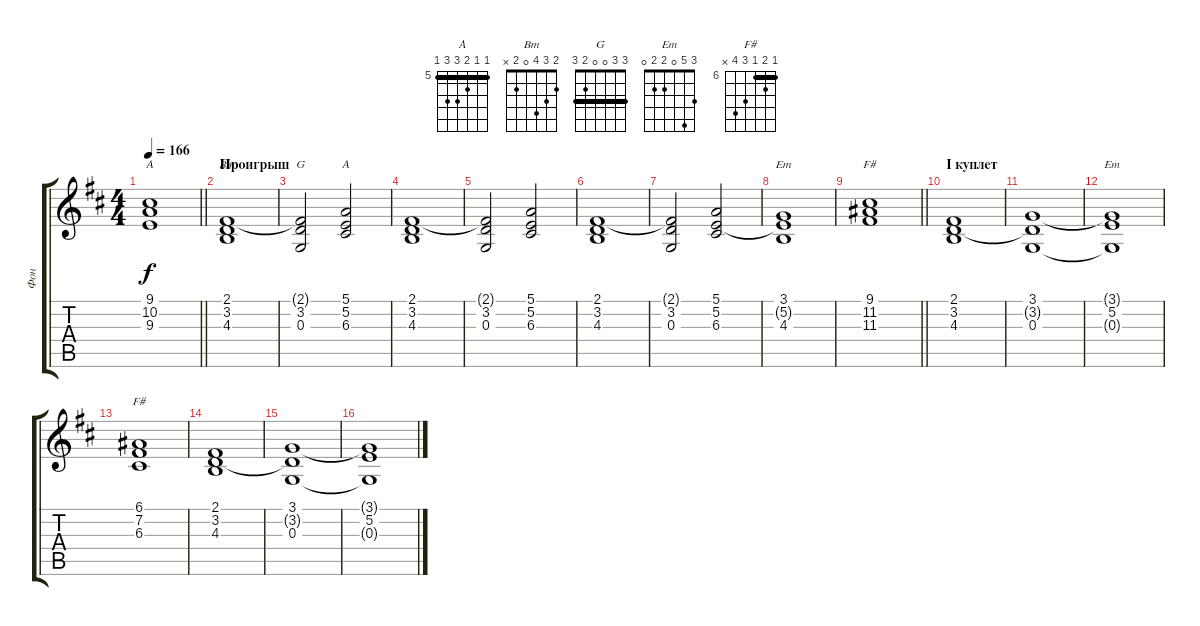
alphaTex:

\track ("Фон" "Фон") {instrument pad2warm}
\staff {score tabs}
\tuning (E4 B3 G3 D3 A2 E2) {hide}
\chord ("A" 9 10 9 7 0 x) {firstfret 7 barre 9}
\chord ("Bm" 2 3 4 0 2 x)
\chord ("G" 3 3 0 0 2 3) {barre 3}
\chord ("A" 5 5 6 7 7 5) {firstfret 5 barre 5}
\chord ("Em" 3 5 4 2 2 0) {barre 2}
\chord ("F#" 9 11 11 11 9 x) {firstfret 9 barre 9}
\chord ("Em" 3 5 0 2 2 0)
\chord ("F#" 6 7 6 8 9 x) {firstfret 6 barre 6}
\ts (4 4)
\tempo 166
\clef g2
\barLineRight lightlight
\ks bminor
(9.1 10.2 9.3).1{ch "A" dy f} |
\section ("" "Проигрыш")
(2.1 3.2 4.3).1{ch "Bm"} |
(2.1{t} 3.2 0.3).2{ch "G"} (5.1 5.2 6.3).2{ch "A"} |
(2.1 3.2 4.3).1 |
(2.1{t} 3.2 0.3).2 (5.1 5.2 6.3).2 |
(2.1 3.2 4.3).1 |
(2.1{t} 3.2 0.3).2 (5.1 5.2 6.3).2 |
(3.1 5.2{t} 4.3).1{ch "Em"} |
\barLineRight lightlight
(9.1 11.2 11.3).1{ch "F#"} |
\section ("" "I куплет")
(2.1 3.2 4.3).1 |
(3.1 3.2{t} 0.3).1 |
(3.1{t} 5.2 0.3{t}).1{ch "Em"} |
(6.1 7.2 6.3).1{ch "F#"} |
(2.1 3.2 4.3).1 |
(3.1 3.2{t} 0.3).1 |
(3.1{t} 5.2 0.3{t}).1
